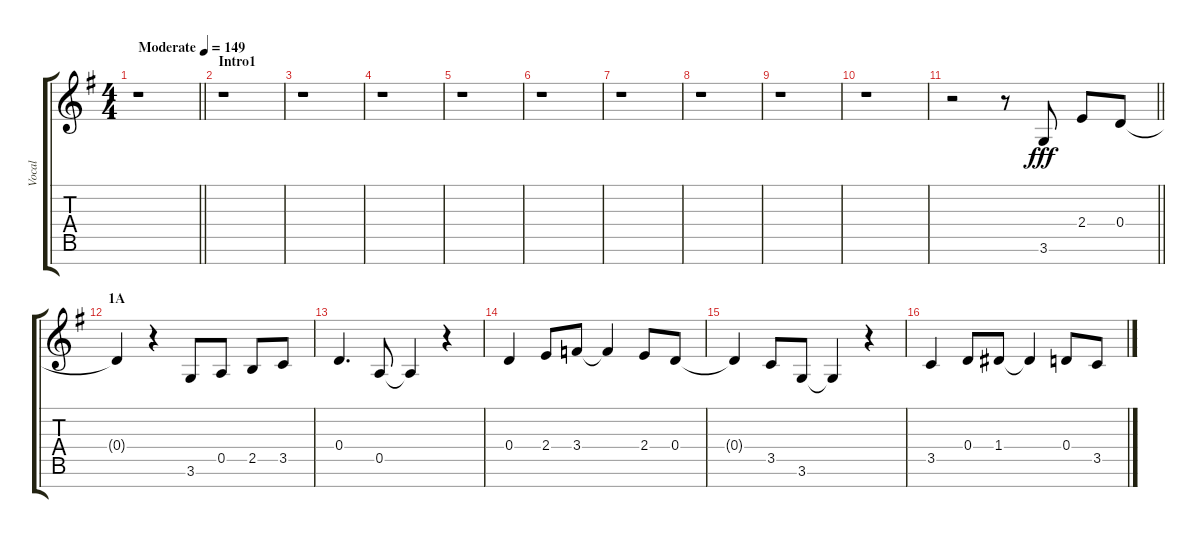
\track ("Vocal" "Vocal") {instrument voiceoohs}
\staff {score tabs}
\tuning (E5 B4 G4 D4 A3 E3 B2) {hide}
\ts (4 4)
\tempo (149 "Moderate")
\clef g2
\barLineRight lightlight
\ks g
r.1{dy fff instrument voiceoohs} |
\section ("" "Intro1")
r.1 |
r.1 |
r.1 |
r.1 |
r.1 |
r.1 |
r.1 |
r.1 |
r.1 |
\barLineRight lightlight
r.2 r.8 3.6.8 2.4.8 0.4.8 |
\section ("" "1A")
0.4{t}.4 r.4 3.6.8 0.5.8 2.5.8 3.5.8 |
0.4.4{d} 0.5.8 0.5{t}.4 r.4 |
0.4.4 2.4.8 3.4.8 3.4{t}.4 2.4.8 0.4.8 |
0.4{t}.4 3.5.8 3.6.8 3.6{t}.4 r.4 |
3.5.4 0.4.8 1.4.8 1.4{t}.4 0.4.8 3.5.8
